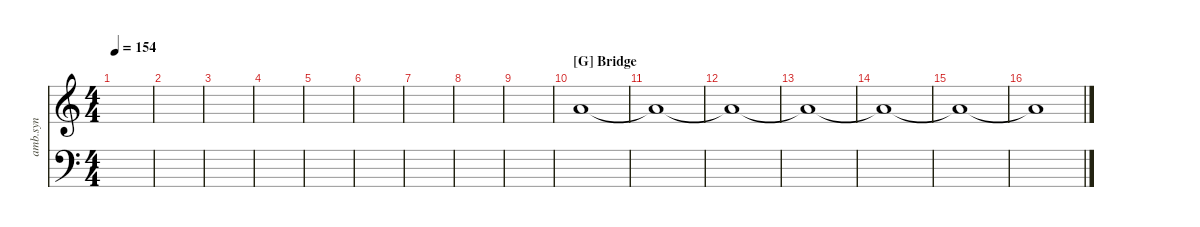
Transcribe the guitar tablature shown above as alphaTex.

\defaultSystemsLayout 4
\hideDynamics
\bracketExtendMode nobrackets
\otherSystemsTrackNameOrientation horizontal
\track ("Ambient Synthesizer" "amb.syn") {instrument lead7fifths}
\staff {score}
\tuning (E4 B3 G3 D3 A2 E2)
\ts (4 4)
\tempo 154
\clef g2
\ks c
|
|
|
|
|
|
|
|
|
\section ("G" "Bridge")
5.1.1{dy ff beam Up} |
5.1{t}.1{beam Up} |
5.1{t}.1{beam Up} |
5.1{t}.1{beam Up} |
5.1{t}.1{beam Up} |
5.1{t}.1{beam Up} |
5.1{t}.1{beam Up}
\staff {score}
\tuning (G2 D2 A1 E1 B0)
\clef f4
\ottava regular
\simile none
\ks c
|
|
|
|
|
|
|
|
|
|
|
|
|
|
|
